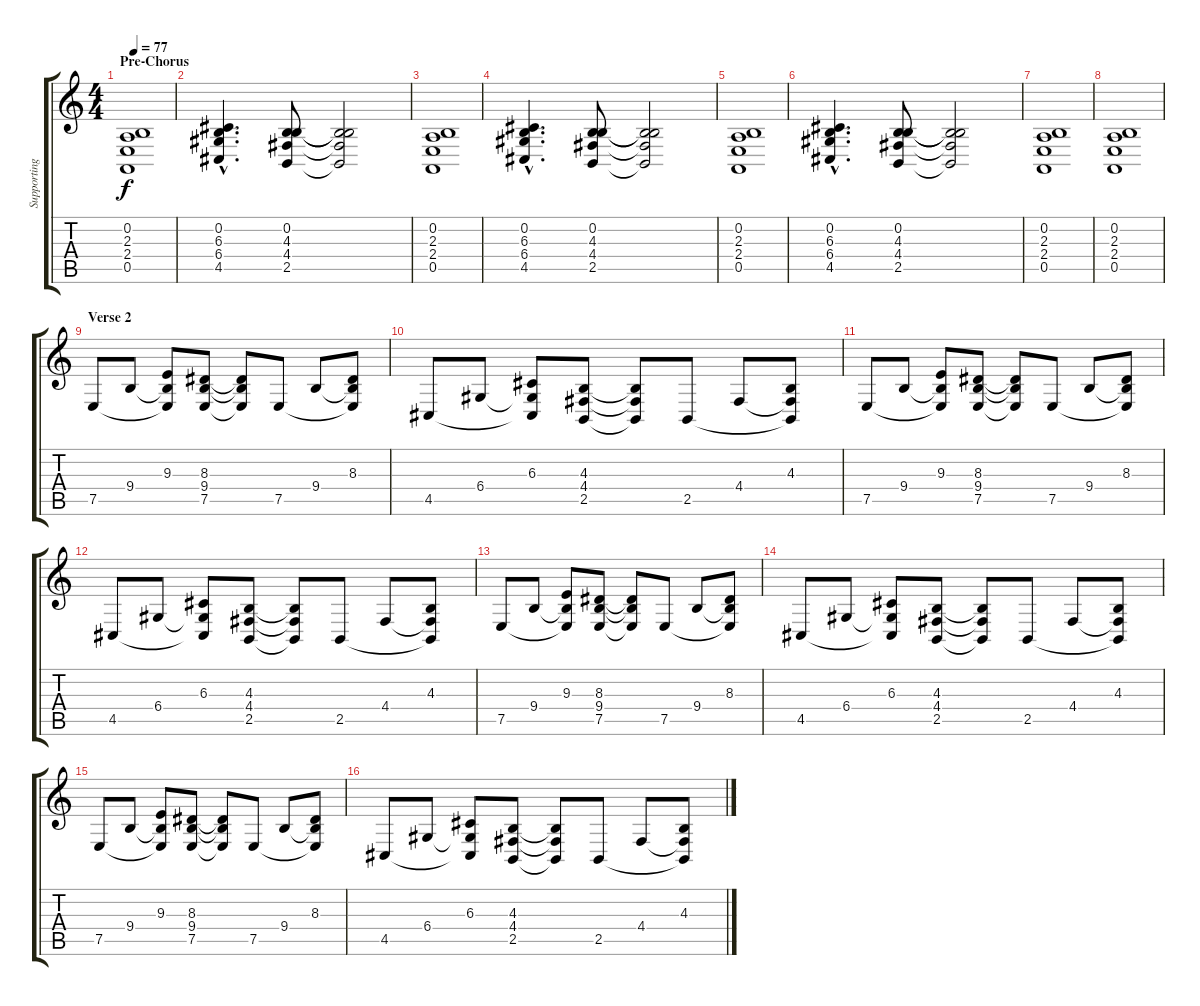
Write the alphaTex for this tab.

\track ("Supporting Instument" "Supporting") {instrument accordion}
\staff {score tabs}
\tuning (E4 B3 G3 D3 A2 E2) {hide}
\ts (4 4)
\section ("" "Pre-Chorus")
\tempo 77
\clef g2
\ks c
(0.2 2.3 2.4 0.5).1{dy f} |
(0.2{hac} 6.3{hac} 6.4{hac} 4.5{hac}).4{d} (0.2 4.3 4.4 2.5).8 (0.2{t} 4.3{t} 4.4{t} 2.5{t}).2 |
(0.2 2.3 2.4 0.5).1 |
(0.2{hac} 6.3{hac} 6.4{hac} 4.5{hac}).4{d} (0.2 4.3 4.4 2.5).8 (0.2{t} 4.3{t} 4.4{t} 2.5{t}).2 |
(0.2 2.3 2.4 0.5).1 |
(0.2{hac} 6.3{hac} 6.4{hac} 4.5{hac}).4{d} (0.2 4.3 4.4 2.5).8 (0.2{t} 4.3{t} 4.4{t} 2.5{t}).2 |
(0.2 2.3 2.4 0.5).1 |
(0.2 2.3 2.4 0.5).1 |
\section ("" "Verse 2")
7.5.8 9.4.8 (9.3 9.4{t} 7.5{t}).8 (8.3 9.4 7.5).8 (8.3{t} 9.4{t} 7.5{t}).8 7.5.8 9.4.8 (8.3 9.4{t} 7.5{t}).8 |
4.5.8 6.4.8 (6.3 6.4{t} 4.5{t}).8 (4.3 4.4 2.5).8 (4.3{t} 4.4{t} 2.5{t}).8 2.5.8 4.4.8 (4.3 4.4{t} 2.5{t}).8 |
7.5.8 9.4.8 (9.3 9.4{t} 7.5{t}).8 (8.3 9.4 7.5).8 (8.3{t} 9.4{t} 7.5{t}).8 7.5.8 9.4.8 (8.3 9.4{t} 7.5{t}).8 |
4.5.8 6.4.8 (6.3 6.4{t} 4.5{t}).8 (4.3 4.4 2.5).8 (4.3{t} 4.4{t} 2.5{t}).8 2.5.8 4.4.8 (4.3 4.4{t} 2.5{t}).8 |
7.5.8 9.4.8 (9.3 9.4{t} 7.5{t}).8 (8.3 9.4 7.5).8 (8.3{t} 9.4{t} 7.5{t}).8 7.5.8 9.4.8 (8.3 9.4{t} 7.5{t}).8 |
4.5.8 6.4.8 (6.3 6.4{t} 4.5{t}).8 (4.3 4.4 2.5).8 (4.3{t} 4.4{t} 2.5{t}).8 2.5.8 4.4.8 (4.3 4.4{t} 2.5{t}).8 |
7.5.8 9.4.8 (9.3 9.4{t} 7.5{t}).8 (8.3 9.4 7.5).8 (8.3{t} 9.4{t} 7.5{t}).8 7.5.8 9.4.8 (8.3 9.4{t} 7.5{t}).8 |
4.5.8 6.4.8 (6.3 6.4{t} 4.5{t}).8 (4.3 4.4 2.5).8 (4.3{t} 4.4{t} 2.5{t}).8 2.5.8 4.4.8 (4.3 4.4{t} 2.5{t}).8
